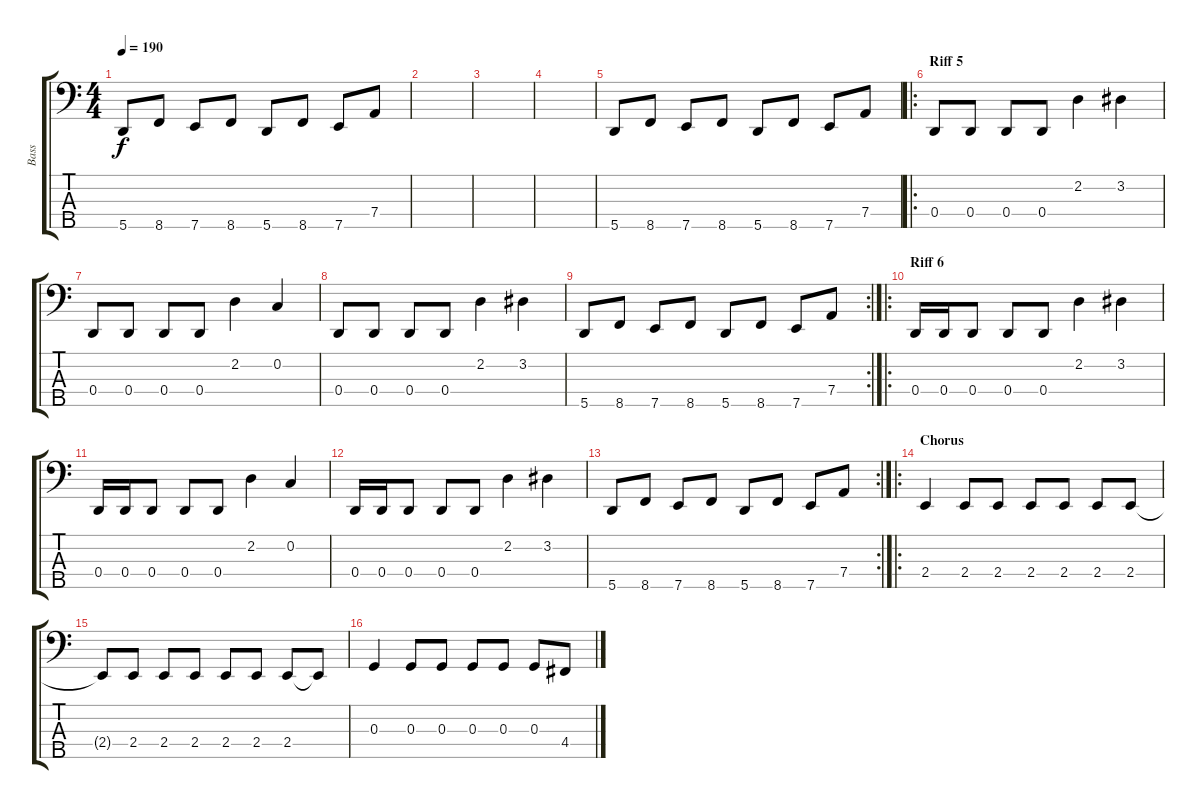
\track ("Bass" "Bass") {instrument electricbasspick}
\staff {score tabs}
\tuning (F2 C2 G1 D1 A0) {hide}
\ts (4 4)
\tempo 190
\clef f4
\ks c
5.5.8{dy f} 8.5.8 7.5.8 8.5.8 5.5.8 8.5.8 7.5.8 7.4.8 |
|
|
|
5.5.8 8.5.8 7.5.8 8.5.8 5.5.8 8.5.8 7.5.8 7.4.8 |
\ro
\section ("" "Riff 5")
0.4.8 0.4.8 0.4.8 0.4.8 2.2.4 3.2.4 |
0.4.8 0.4.8 0.4.8 0.4.8 2.2.4 0.2.4 |
0.4.8 0.4.8 0.4.8 0.4.8 2.2.4 3.2.4 |
\rc 2
5.5.8 8.5.8 7.5.8 8.5.8 5.5.8 8.5.8 7.5.8 7.4.8 |
\ro
\section ("" "Riff 6")
0.4.16 0.4.16 0.4.8 0.4.8 0.4.8 2.2.4 3.2.4 |
0.4.16 0.4.16 0.4.8 0.4.8 0.4.8 2.2.4 0.2.4 |
0.4.16 0.4.16 0.4.8 0.4.8 0.4.8 2.2.4 3.2.4 |
\rc 2
5.5.8 8.5.8 7.5.8 8.5.8 5.5.8 8.5.8 7.5.8 7.4.8 |
\ro
\section ("" "Chorus")
2.4.4 2.4.8 2.4.8 2.4.8 2.4.8 2.4.8 2.4.8 |
2.4{t}.8 2.4.8 2.4.8 2.4.8 2.4.8 2.4.8 2.4.8 2.4{t}.8 |
0.3.4 0.3.8 0.3.8 0.3.8 0.3.8 0.3.8 4.4.8
